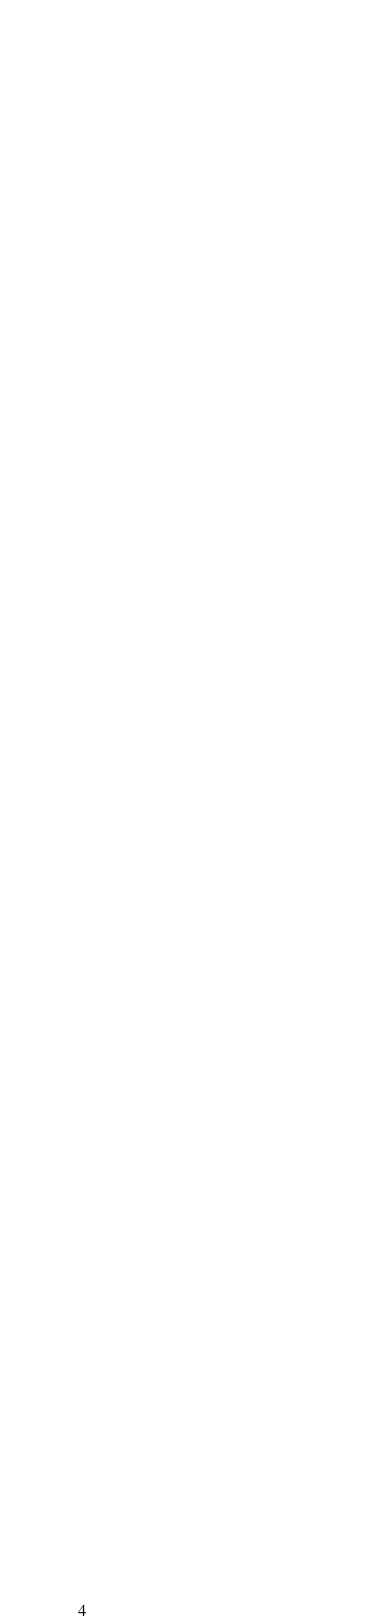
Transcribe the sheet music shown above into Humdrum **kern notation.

**kern	**kern	**kern	**kern
*part4	*part3	*part2	*part1
*staff4	*staff3	*staff2	*staff1
*I"Voice	*I"Voice	*I"Voice	*I"Soprano
!!LO:PB:g=z
*clefF4	*clefG2	*clefG2	*clefG2
*k[f#]	*k[f#]	*k[f#]	*k[f#]
*M2/4	*M2/4	*M2/4	*M2/4
=51!|:	=51!|:	=51!|:	=51!|:
!	!	!LO:TX:a:i:t=a tempo.	!
4BB'~	4d'~	4g'~	2r
8BB'~	8d'~	8f#'~	.
8BB'~	8d'~	8g'~	.
8.C'~	8.e'~	8.e'~	2%7ryy
16BB'~	16g'~	16d'~	.
8C'~	8g'~	8e'~	.
8C'~	8g'~	8g'~	.
4C#X'~	4e'~	4a'~	.
8C#'~	8e'~	8g'~	.
8C#'~	8e'~	8a'~	.
8.D'~	8.f#'~	8.f#'~	.
16C#'~	16a'~	16e'~	.
8D'~	8a'~	8f#'~	.
8D'~	8f#'~	8a'~	.
4D'~	4f#'~	4dd'~	.
8.E'~	8.g'~	8.cc'~	.
16F#'~	16a'~	16dd'~	.
8.G'~	8.b'~	8.b'~	.
16F#'~	16dd'~	16a'~	.
8G'~	8r	8b'~	.
8G'~	8b'~	8dd'~	.
4D'~	4b'~	4gg'~	.
8.D'~	8.b'~	8.gg'~	.
16D'~	16a'~	16ff#'~	.
8GG'~	8a'~	8ff#'~	.
!	!	!LO:TX:a:t=(Repeat in Chorus.)	!
4.GG'~	4.b'~	4.gg'~	.
=:|!	=:|!	=:|!	=:|!
*-	*-	*-	*-
